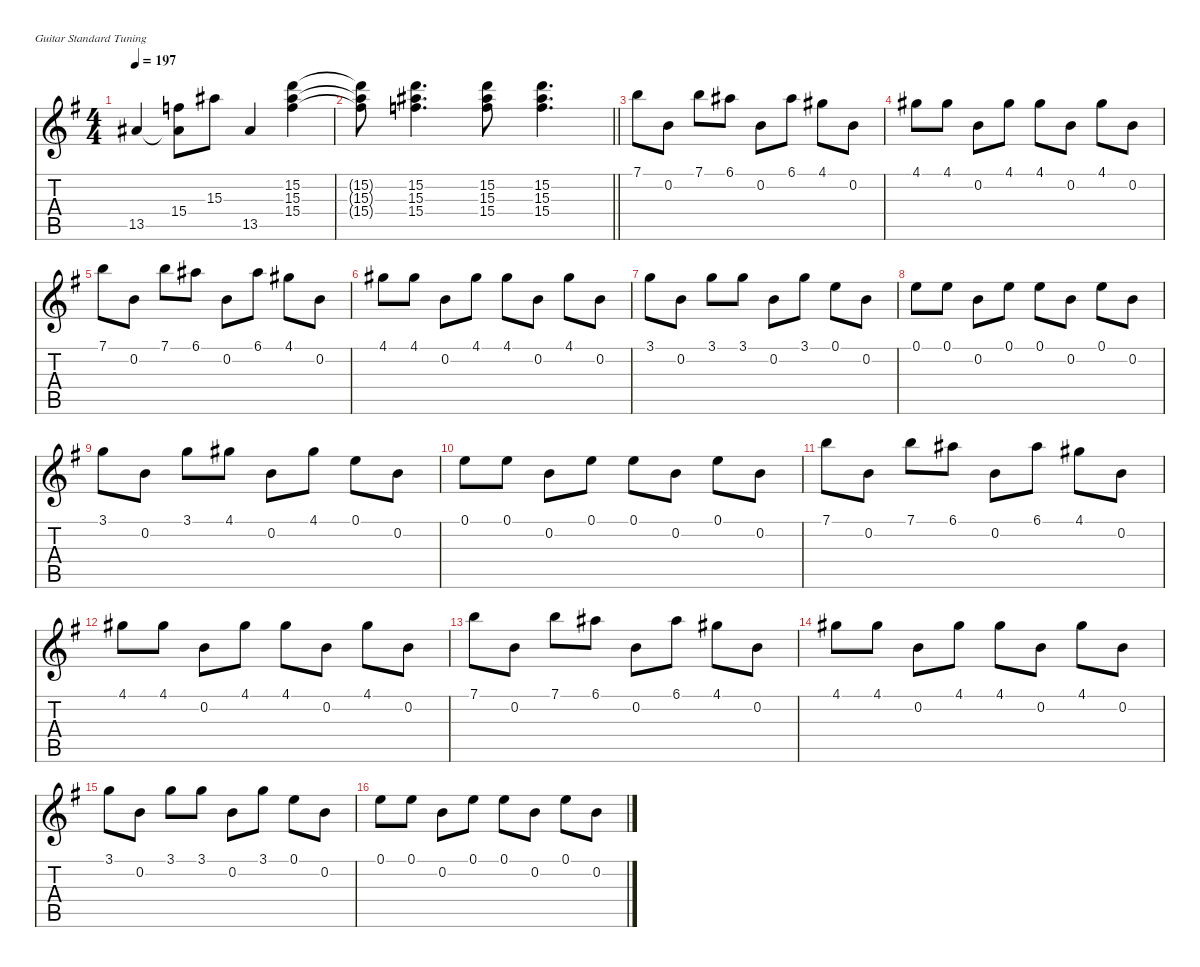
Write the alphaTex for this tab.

\defaultSystemsLayout 4
\hideDynamics
\bracketExtendMode nobrackets
\singleTrackTrackNamePolicy hidden
\multiTrackTrackNamePolicy hidden
\firstSystemTrackNameMode fullname
\firstSystemTrackNameOrientation horizontal
\otherSystemsTrackNameOrientation horizontal
\track ("Guitar 1" "dist.guit.") {mute instrument distortionguitar}
\staff {score tabs}
\tuning (E4 B3 G3 D3 A2 E2)
\ts (4 4)
\tempo 197
\clef g2
\ks eminor
13.5{acc #}.4{dy mf beam Up} (15.4{acc forcenatural} 13.5{t acc #}).8{beam Down} 15.3{acc #}.8{beam Down} 13.5{acc #}.4{beam Up} (15.2{acc forcenatural} 15.3{acc #} 15.4{acc forcenatural}).4{beam Down} |
\barLineRight lightlight
(15.2{t acc forcenatural} 15.3{t acc #} 15.4{t acc forcenatural}).8{beam Down} (15.2{acc forcenatural} 15.3{acc #} 15.4{acc forcenatural}).4{d beam Down} (15.2{acc forcenatural} 15.3{acc #} 15.4{acc forcenatural}).8{beam Down} (15.2{acc forcenatural} 15.3{acc #} 15.4{acc forcenatural}).4{d beam Down} |
7.1{acc forcenatural}.8{dy f instrument distortionguitar beam Down} 0.2{acc forcenatural}.8{beam Down} 7.1{acc forcenatural}.8{beam Down} 6.1{acc #}.8{beam Down} 0.2{acc forcenatural}.8{beam Down} 6.1{acc #}.8{beam Down} 4.1{acc #}.8{beam Down} 0.2{acc forcenatural}.8{beam Down} |
4.1{acc #}.8{beam Down} 4.1{acc #}.8{beam Down} 0.2{acc forcenatural}.8{beam Down} 4.1{acc #}.8{beam Down} 4.1{acc #}.8{beam Down} 0.2{acc forcenatural}.8{beam Down} 4.1{acc #}.8{beam Down} 0.2{acc forcenatural}.8{beam Down} |
7.1{acc forcenatural}.8{beam Down} 0.2{acc forcenatural}.8{beam Down} 7.1{acc forcenatural}.8{beam Down} 6.1{acc #}.8{beam Down} 0.2{acc forcenatural}.8{beam Down} 6.1{acc #}.8{beam Down} 4.1{acc #}.8{beam Down} 0.2{acc forcenatural}.8{beam Down} |
4.1{acc #}.8{beam Down} 4.1{acc #}.8{beam Down} 0.2{acc forcenatural}.8{beam Down} 4.1{acc #}.8{beam Down} 4.1{acc #}.8{beam Down} 0.2{acc forcenatural}.8{beam Down} 4.1{acc #}.8{beam Down} 0.2{acc forcenatural}.8{beam Down} |
3.1{acc forcenatural}.8{beam Down} 0.2{acc forcenatural}.8{beam Down} 3.1{acc forcenatural}.8{beam Down} 3.1{acc forcenatural}.8{beam Down} 0.2{acc forcenatural}.8{beam Down} 3.1{acc forcenatural}.8{beam Down} 0.1{acc forcenatural}.8{beam Down} 0.2{acc forcenatural}.8{beam Down} |
0.1{acc forcenatural}.8{beam Down} 0.1{acc forcenatural}.8{beam Down} 0.2{acc forcenatural}.8{beam Down} 0.1{acc forcenatural}.8{beam Down} 0.1{acc forcenatural}.8{beam Down} 0.2{acc forcenatural}.8{beam Down} 0.1{acc forcenatural}.8{beam Down} 0.2{acc forcenatural}.8{beam Down} |
3.1{acc forcenatural}.8{beam Down} 0.2{acc forcenatural}.8{beam Down} 3.1{acc forcenatural}.8{beam Down} 4.1{acc #}.8{beam Down} 0.2{acc forcenatural}.8{beam Down} 4.1{acc #}.8{beam Down} 0.1{acc forcenatural}.8{beam Down} 0.2{acc forcenatural}.8{beam Down} |
0.1{acc forcenatural}.8{beam Down} 0.1{acc forcenatural}.8{beam Down} 0.2{acc forcenatural}.8{beam Down} 0.1{acc forcenatural}.8{beam Down} 0.1{acc forcenatural}.8{beam Down} 0.2{acc forcenatural}.8{beam Down} 0.1{acc forcenatural}.8{beam Down} 0.2{acc forcenatural}.8{beam Down} |
7.1{acc forcenatural}.8{beam Down} 0.2{acc forcenatural}.8{beam Down} 7.1{acc forcenatural}.8{beam Down} 6.1{acc #}.8{beam Down} 0.2{acc forcenatural}.8{beam Down} 6.1{acc #}.8{beam Down} 4.1{acc #}.8{beam Down} 0.2{acc forcenatural}.8{beam Down} |
4.1{acc #}.8{beam Down} 4.1{acc #}.8{beam Down} 0.2{acc forcenatural}.8{beam Down} 4.1{acc #}.8{beam Down} 4.1{acc #}.8{beam Down} 0.2{acc forcenatural}.8{beam Down} 4.1{acc #}.8{beam Down} 0.2{acc forcenatural}.8{beam Down} |
7.1{acc forcenatural}.8{beam Down} 0.2{acc forcenatural}.8{beam Down} 7.1{acc forcenatural}.8{beam Down} 6.1{acc #}.8{beam Down} 0.2{acc forcenatural}.8{beam Down} 6.1{acc #}.8{beam Down} 4.1{acc #}.8{beam Down} 0.2{acc forcenatural}.8{beam Down} |
4.1{acc #}.8{beam Down} 4.1{acc #}.8{beam Down} 0.2{acc forcenatural}.8{beam Down} 4.1{acc #}.8{beam Down} 4.1{acc #}.8{beam Down} 0.2{acc forcenatural}.8{beam Down} 4.1{acc #}.8{beam Down} 0.2{acc forcenatural}.8{beam Down} |
3.1{acc forcenatural}.8{beam Down} 0.2{acc forcenatural}.8{beam Down} 3.1{acc forcenatural}.8{beam Down} 3.1{acc forcenatural}.8{beam Down} 0.2{acc forcenatural}.8{beam Down} 3.1{acc forcenatural}.8{beam Down} 0.1{acc forcenatural}.8{beam Down} 0.2{acc forcenatural}.8{beam Down} |
0.1{acc forcenatural}.8{beam Down} 0.1{acc forcenatural}.8{beam Down} 0.2{acc forcenatural}.8{beam Down} 0.1{acc forcenatural}.8{beam Down} 0.1{acc forcenatural}.8{beam Down} 0.2{acc forcenatural}.8{beam Down} 0.1{acc forcenatural}.8{beam Down} 0.2{acc forcenatural}.8{beam Down}
